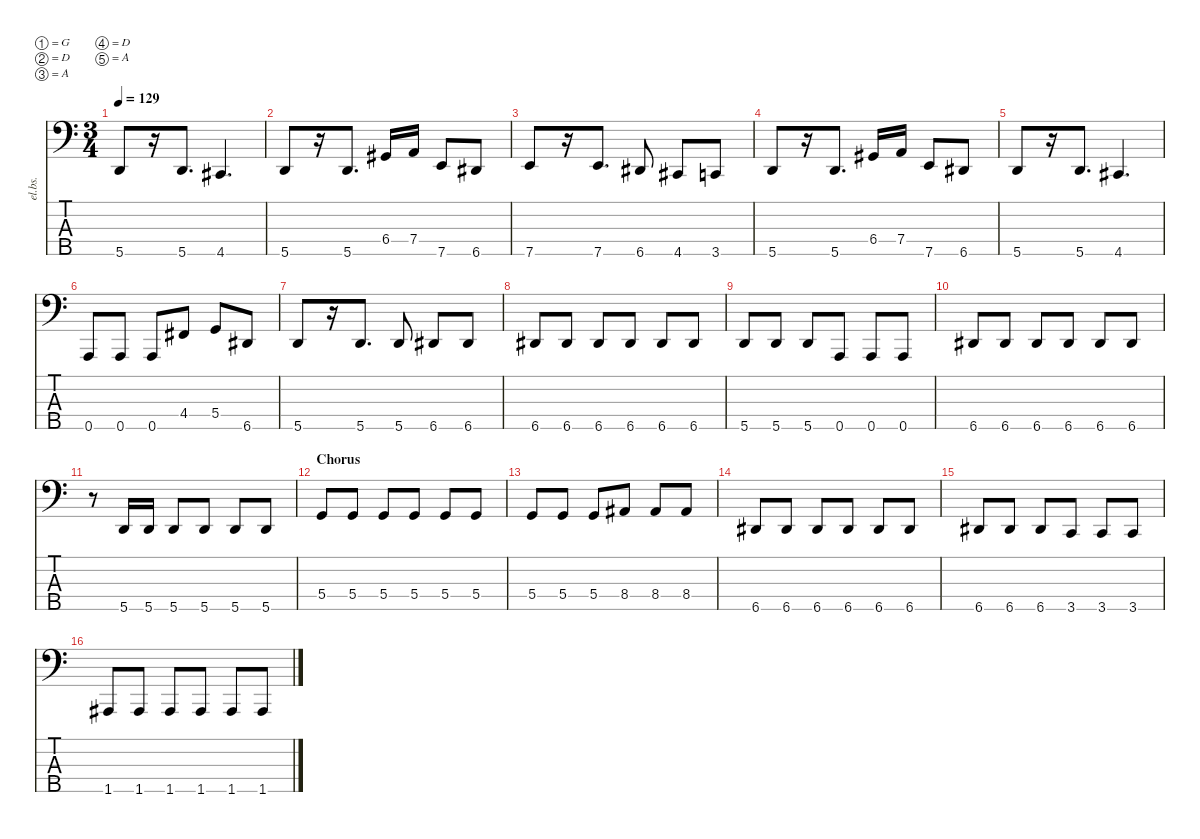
\defaultSystemsLayout 4
\hideDynamics
\bracketExtendMode nobrackets
\otherSystemsTrackNameOrientation horizontal
\track ("Electric Bass" "el.bs.") {instrument electricbassfinger}
\staff {score tabs}
\tuning (G2 D2 A1 D1 A0)
\ts (3 4)
\tempo 129
\clef f4
\ks c
5.5.8{dy mf} r.16 5.5.8{d} 4.5{acc #}.4{d} |
5.5.8 r.16 5.5.8{d} 6.4{acc #}.16 7.4.16 7.5.8 6.5{acc #}.8 |
7.5.8 r.16 7.5.8{d} 6.5{acc #}.8 4.5{acc #}.8 3.5.8 |
5.5.8 r.16 5.5.8{d} 6.4{acc #}.16 7.4.16 7.5.8 6.5{acc #}.8 |
5.5.8 r.16 5.5.8{d} 4.5{acc #}.4{d} |
0.5.8 0.5.8 0.5.8 4.4{acc #}.8 5.4.8 6.5{acc #}.8 |
5.5.8 r.16 5.5.8{d} 5.5.8 6.5{acc #}.8 6.5{acc #}.8 |
6.5{acc #}.8 6.5{acc #}.8 6.5{acc #}.8 6.5{acc #}.8 6.5{acc #}.8 6.5{acc #}.8 |
5.5.8 5.5.8 5.5.8 0.5.8 0.5.8 0.5.8 |
6.5{acc #}.8 6.5{acc #}.8 6.5{acc #}.8 6.5{acc #}.8 6.5{acc #}.8 6.5{acc #}.8 |
r.8 5.5.16 5.5.16 5.5.8 5.5.8 5.5.8 5.5.8 |
\section ("" "Chorus")
5.4.8 5.4.8 5.4.8 5.4.8 5.4.8 5.4.8 |
5.4.8 5.4.8 5.4.8 8.4{acc #}.8 8.4{acc #}.8 8.4{acc #}.8 |
6.5{acc #}.8 6.5{acc #}.8 6.5{acc #}.8 6.5{acc #}.8 6.5{acc #}.8 6.5{acc #}.8 |
6.5{acc #}.8 6.5{acc #}.8 6.5{acc #}.8 3.5.8 3.5.8 3.5.8 |
1.5{acc #}.8 1.5{acc #}.8 1.5{acc #}.8 1.5{acc #}.8 1.5{acc #}.8 1.5{acc #}.8
